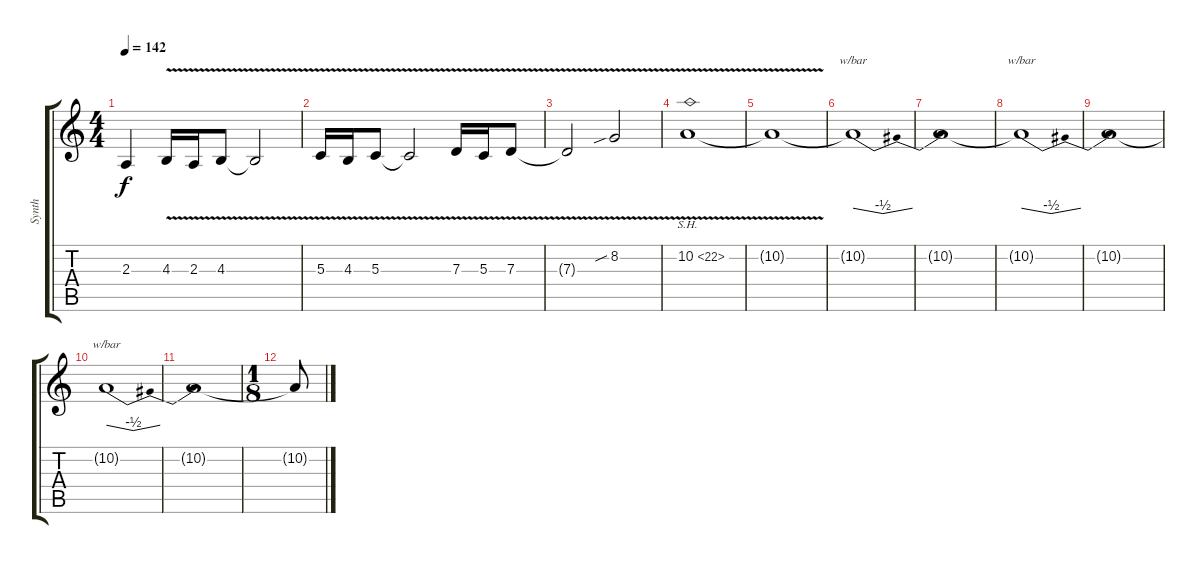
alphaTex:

\track ("Synth" "Synth") {instrument lead2sawtooth}
\staff {score tabs}
\tuning (E4 B3 G3 D3 A2 E2) {hide}
\ts (4 4)
\tempo 142
\clef g2
\ks c
2.3{t}.4{dy f} 4.3{v}.16 2.3{v}.16 4.3{v}.8 4.3{t}.2 |
5.3{v}.16 4.3{v}.16 5.3{v}.8 5.3{t}.2 7.3{v}.16 5.3{v}.16 7.3{v}.8 |
7.3{t}.2 8.2{v sib}.2 |
10.2{sh 12 v}.1 |
10.2{t}.1 |
10.2{t}.1{tbe (dip default 0 0 30 -2 60 0)} |
10.2{t}.1 |
10.2{t}.1{tbe (dip default 0 0 30 -2 60 0)} |
10.2{t}.1 |
10.2{t}.1{tbe (dip default 0 0 30 -2 60 0)} |
10.2{t}.1 |
\ts (1 8)
10.2{t}.8
